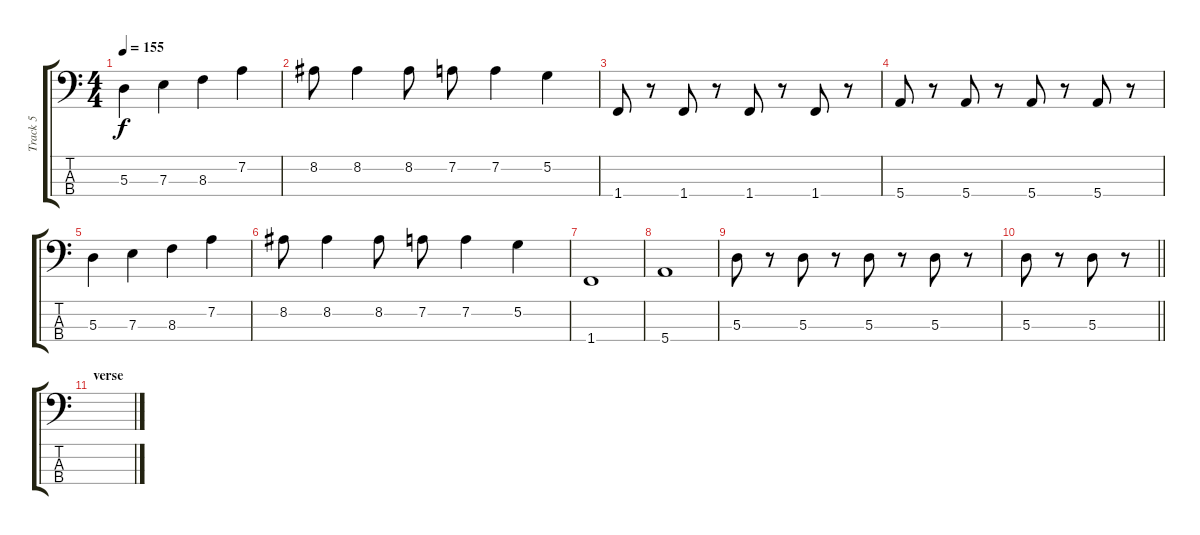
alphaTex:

\track ("Track 5" "Track 5") {instrument electricbassfinger}
\staff {score tabs}
\tuning (G2 D2 A1 E1) {hide}
\ts (4 4)
\tempo 155
\clef f4
\ks c
5.3.4{dy f} 7.3.4 8.3.4 7.2.4 |
8.2.8 8.2.4 8.2.8 7.2.8 7.2.4 5.2.4 |
1.4.8 r.8 1.4.8 r.8 1.4.8 r.8 1.4.8 r.8 |
5.4.8 r.8 5.4.8 r.8 5.4.8 r.8 5.4.8 r.8 |
5.3.4 7.3.4 8.3.4 7.2.4 |
8.2.8 8.2.4 8.2.8 7.2.8 7.2.4 5.2.4 |
1.4.1 |
5.4.1 |
5.3.8 r.8 5.3.8 r.8 5.3.8 r.8 5.3.8 r.8 |
\barLineRight lightlight
5.3.8 r.8 5.3.8 r.8 |
\section ("" "verse")
